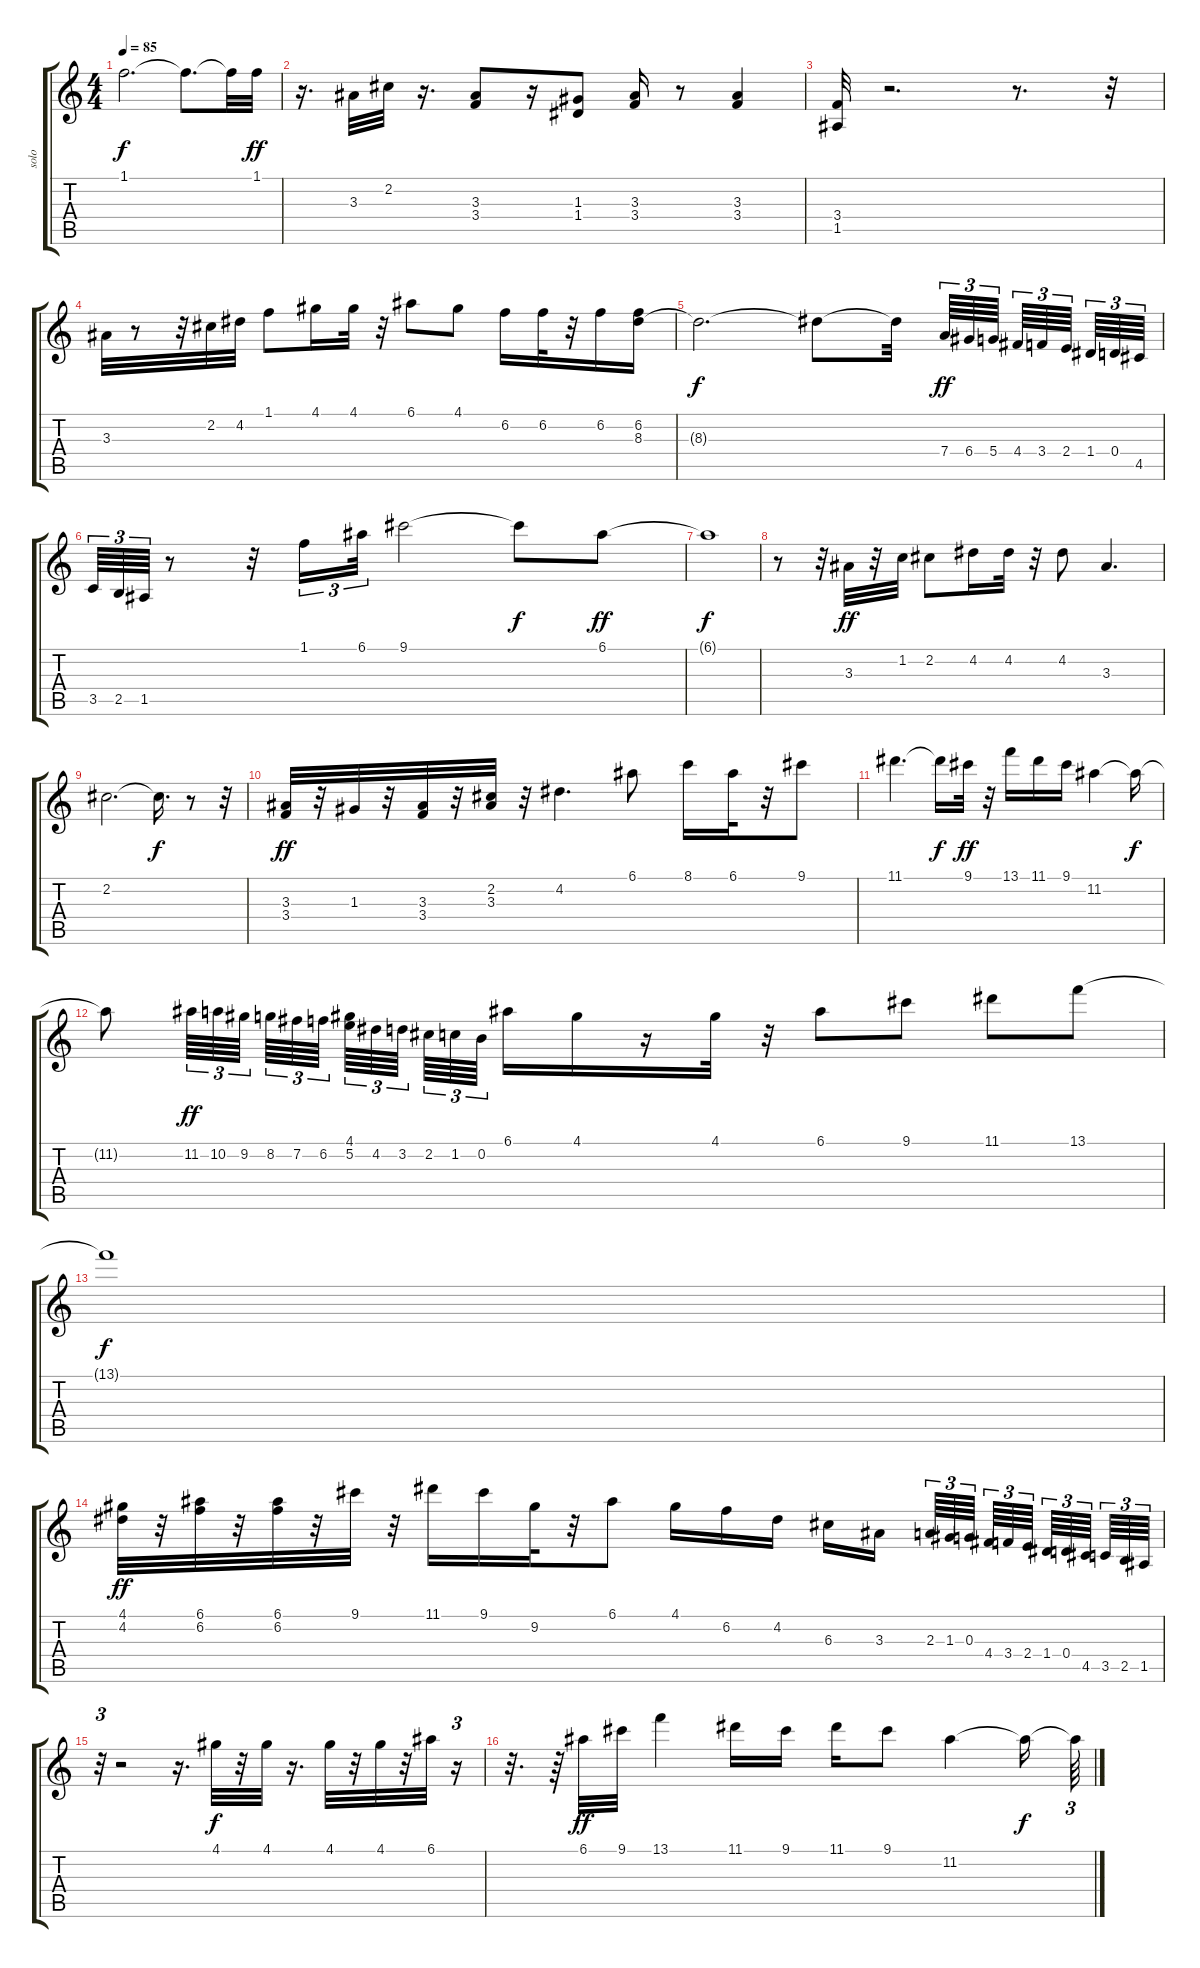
\track ("solo" "solo") {instrument distortionguitar}
\staff {score tabs}
\tuning (E4 B3 G3 D3 A2 E2) {hide}
\ts (4 4)
\tempo 85
\clef g2
\ks c
1.1{t}.2{d dy f} 1.1{t}.8{d} 1.1{t}.32 1.1.32{dy ff} |
r.16{d} 3.3.32 2.2.32 r.16{d} (3.3 3.4).8 r.16 (1.3 1.4).8 (3.3 3.4).16 r.8 (3.3 3.4).4 |
(3.4 1.5).32 r.2{d} r.8{d} r.32 |
3.3.32 r.8 r.32 2.2.32 4.2.32 1.1.8 4.1.16 4.1.32 r.32 6.1.8 4.1.8 6.2.16 6.2.32 r.32 6.2.16 (6.2 8.3).16 |
8.3{t}.2{d dy f} 8.3{t}.8 8.3{t}.32 7.4.64{tu (3 2) dy ff} 6.4.64{tu (3 2)} 5.4.64{tu (3 2)} 4.4.64{tu (3 2)} 3.4.64{tu (3 2)} 2.4.64{tu (3 2)} 1.4.64{tu (3 2)} 0.4.64{tu (3 2)} 4.5.64{tu (3 2)} |
3.5.64{tu (3 2) volume 16} 2.5.64{tu (3 2)} 1.5.64{tu (3 2) volume 16} r.8 r.32 1.1.16{tu (3 2) volume 15} 6.1.32{tu (3 2) volume 15} 9.1.2{volume 15} 9.1{t}.8{dy f} 6.1.8{dy ff volume 13} |
6.1{t}.1{dy f} |
r.8 r.32 3.3.32{dy ff volume 12} r.32 1.2.32 2.2.8 4.2.16 4.2.32 r.32 4.2.8 3.3.4{d} |
2.2.2{d} 2.2{t}.16{d dy f} r.8 r.32 |
(3.3 3.4).32{dy ff} r.32 1.3.32 r.32 (3.3 3.4).32 r.32 (2.2 3.3).32 r.32 4.2.4{d} 6.1.8 8.1.16 6.1.32 r.32 9.1.8 |
11.1.4{d} 11.1{t}.16{dy f} 9.1.32{dy ff} r.32 13.1.16 11.1.16 9.1.16 11.2.4 11.2{t}.16{dy f} |
11.2{t}.8 11.2.64{tu (3 2) dy ff} 10.2.64{tu (3 2)} 9.2.64{tu (3 2)} 8.2.64{tu (3 2)} 7.2.64{tu (3 2) volume 12} 6.2.64{tu (3 2)} (4.1 5.2).64{tu (3 2)} 4.2.64{tu (3 2)} 3.2.64{tu (3 2)} 2.2.64{tu (3 2)} 1.2.64{tu (3 2)} 0.2.64{tu (3 2)} 6.1.16 4.1.16 r.16 4.1.32 r.32 6.1.8 9.1.8 11.1.8 13.1.8 |
13.1{t}.1{dy f} |
(4.1 4.2).32{dy ff} r.32 (6.1 6.2).32 r.32 (6.1 6.2).32 r.32 9.1.32 r.32 11.1.16 9.1.16 9.2.32 r.32 6.1.8 4.1.16 6.2.16 4.2.16 6.3.16 3.3.16 2.3.64{tu (3 2)} 1.3.64{tu (3 2)} 0.3.64{tu (3 2)} 4.4.64{tu (3 2)} 3.4.64{tu (3 2)} 2.4.64{tu (3 2)} 1.4.64{tu (3 2)} 0.4.64{tu (3 2)} 4.5.64{tu (3 2)} 3.5.64{tu (3 2)} 2.5.64{tu (3 2)} 1.5.64{tu (3 2)} |
r.32{tu (3 2)} r.2 r.16{d} 4.1.32{dy f} r.32 4.1.32 r.16{d} 4.1.32 r.32 4.1.32 r.32 6.1.32 r.16{tu (3 2)} |
r.32{d} r.64 6.1.32{dy ff} 9.1.32 13.1.4 11.1.16 9.1.16 11.1.16 9.1.8 11.2.4 11.2{t}.16{dy f} 11.2{t}.64{tu (3 2)}
